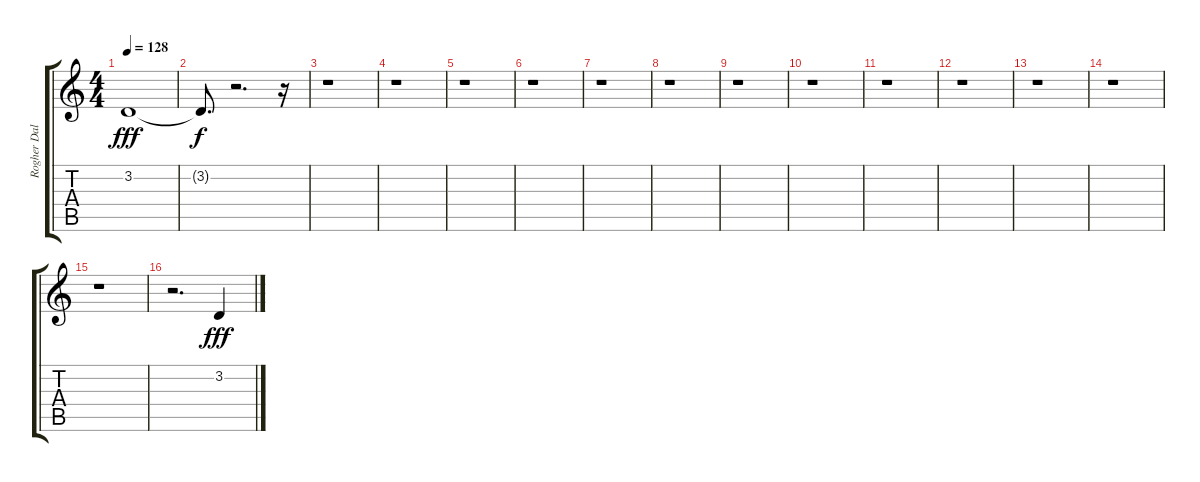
\track ("Rogher Daltrey" "Rogher Dal") {instrument lead8bassandlead}
\staff {score tabs}
\tuning (E4 B3 G3 D3 A2 E2) {hide}
\ts (4 4)
\tempo 128
\clef g2
\ks c
3.2.1{dy fff} |
3.2{t}.8{d dy f} r.2{d} r.16 |
r.1 |
r.1 |
r.1 |
r.1 |
r.1 |
r.1 |
r.1 |
r.1 |
r.1 |
r.1 |
r.1 |
r.1 |
r.1 |
r.2{d} 3.2.4{dy fff}
